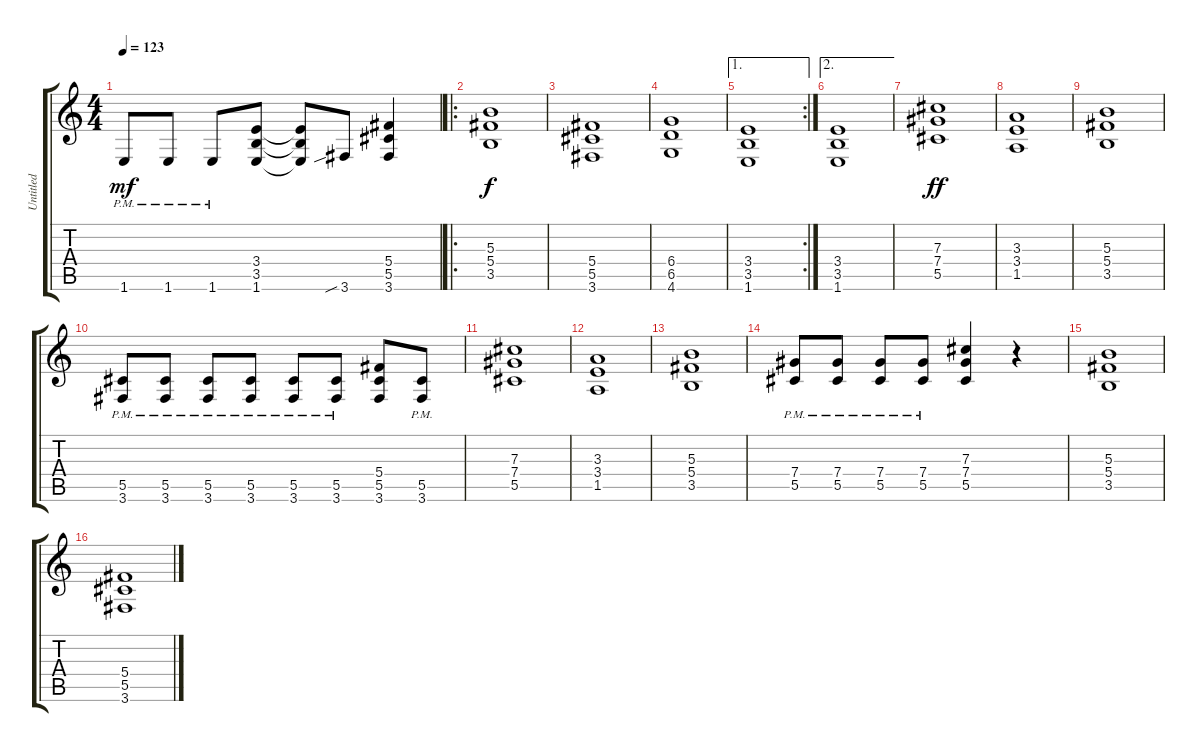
\track ("Untitled" "Untitled") {instrument distortionguitar}
\staff {score tabs}
\tuning (Eb4 Bb3 Gb3 Db3 Ab2 Eb2) {hide}
\ts (4 4)
\tempo 123
\clef g2
\ks c
1.6{pm}.8{dy mf} 1.6{pm}.8 1.6{pm}.8 (3.4 3.5 1.6).8 (3.4{t} 3.5{t} 1.6{t}).8 3.6{sib}.8 (5.4 5.5 3.6).4 |
\ro
(5.3 5.4 3.5).1{dy f} |
(5.4 5.5 3.6).1 |
(6.4 6.5 4.6).1 |
\ae 1
\rc 2
(3.4 3.5 1.6).1 |
\ae 2
(3.4 3.5 1.6).1 |
(7.3 7.4 5.5).1{dy ff} |
(3.3 3.4 1.5).1 |
(5.3 5.4 3.5).1 |
(5.5{pm} 3.6{pm}).8 (5.5{pm} 3.6{pm}).8 (5.5{pm} 3.6{pm}).8 (5.5{pm} 3.6{pm}).8 (5.5{pm} 3.6{pm}).8 (5.5{pm} 3.6{pm}).8 (5.4 5.5 3.6).8 (5.5{pm} 3.6{pm}).8 |
(7.3 7.4 5.5).1 |
(3.3 3.4 1.5).1 |
(5.3 5.4 3.5).1 |
(7.4{pm} 5.5{pm}).8 (7.4{pm} 5.5{pm}).8 (7.4{pm} 5.5{pm}).8 (7.4{pm} 5.5{pm}).8 (7.3 7.4 5.5).4 r.4 |
(5.3 5.4 3.5).1 |
(5.4 5.5 3.6).1
